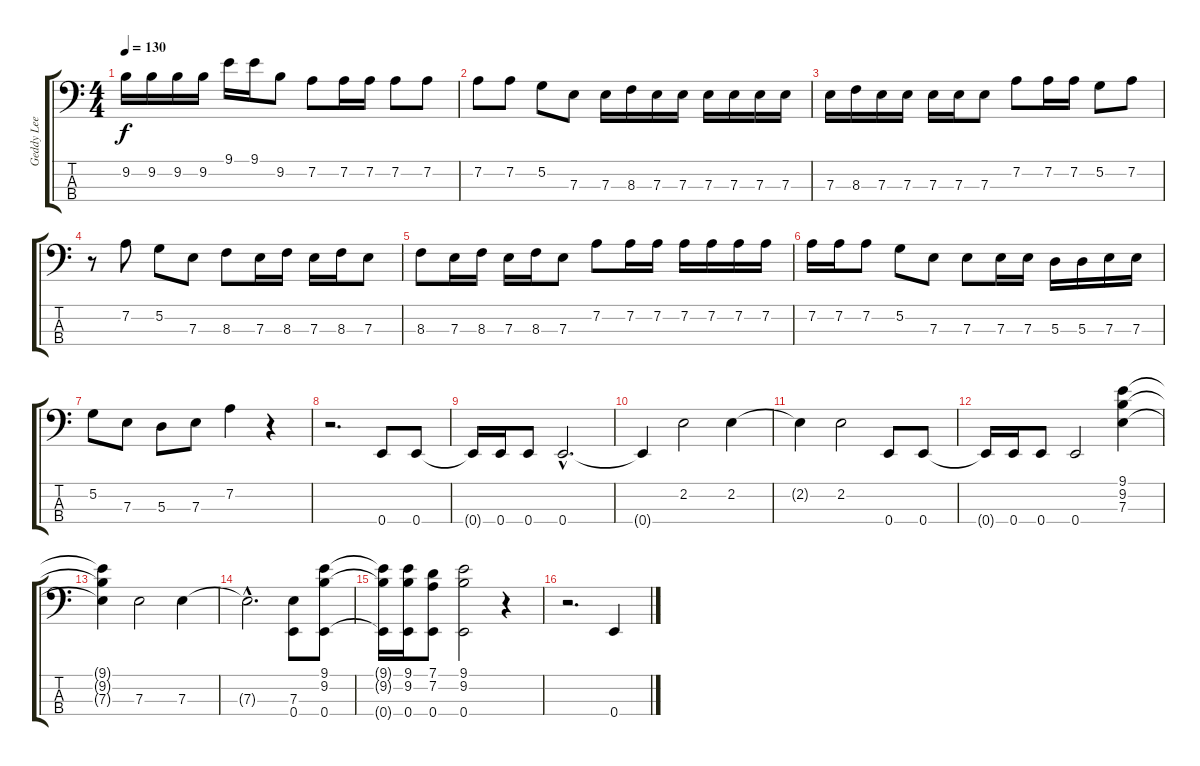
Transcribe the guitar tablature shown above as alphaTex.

\track ("Geddy Lee" "Geddy Lee") {instrument electricbasspick}
\staff {score tabs}
\tuning (G2 D2 A1 E1) {hide}
\ts (4 4)
\tempo 130
\clef f4
\ks c
9.2.16{dy f} 9.2.16 9.2.16 9.2.16 9.1.16 9.1.16 9.2.8 7.2.8 7.2.16 7.2.16 7.2.8 7.2.8 |
7.2.8 7.2.8 5.2.8 7.3.8 7.3.16 8.3.16 7.3.16 7.3.16 7.3.16 7.3.16 7.3.16 7.3.16 |
7.3.16 8.3.16 7.3.16 7.3.16 7.3.16 7.3.16 7.3.8 7.2.8 7.2.16 7.2.16 5.2.8 7.2.8 |
r.8 7.2.8 5.2.8 7.3.8 8.3.8 7.3.16 8.3.16 7.3.16 8.3.16 7.3.8 |
8.3.8 7.3.16 8.3.16 7.3.16 8.3.16 7.3.8 7.2.8 7.2.16 7.2.16 7.2.16 7.2.16 7.2.16 7.2.16 |
7.2.16 7.2.16 7.2.8 5.2.8 7.3.8 7.3.8 7.3.16 7.3.16 5.3.16 5.3.16 7.3.16 7.3.16 |
5.2.8 7.3.8 5.3.8 7.3.8 7.2.4 r.4 |
r.2{d} 0.4.8 0.4.8 |
0.4{t}.16 0.4.16 0.4.8 0.4{hac}.2{d} |
0.4{t}.4 2.2.2 2.2.4 |
2.2{t}.4 2.2.2 0.4.8 0.4.8 |
0.4{t}.16 0.4.16 0.4.8 0.4.2 (9.1 9.2 7.3).4 |
(9.1{t} 9.2{t} 7.3{t}).4 7.3.2 7.3.4 |
7.3{hac t}.2{d} (7.3 0.4).8 (9.1 9.2 0.4).8 |
(9.1{t} 9.2{t} 0.4{t}).16 (9.1 9.2 0.4).16 (7.1 7.2 0.4).8 (9.1 9.2 0.4).2 r.4 |
r.2{d} 0.4.4
